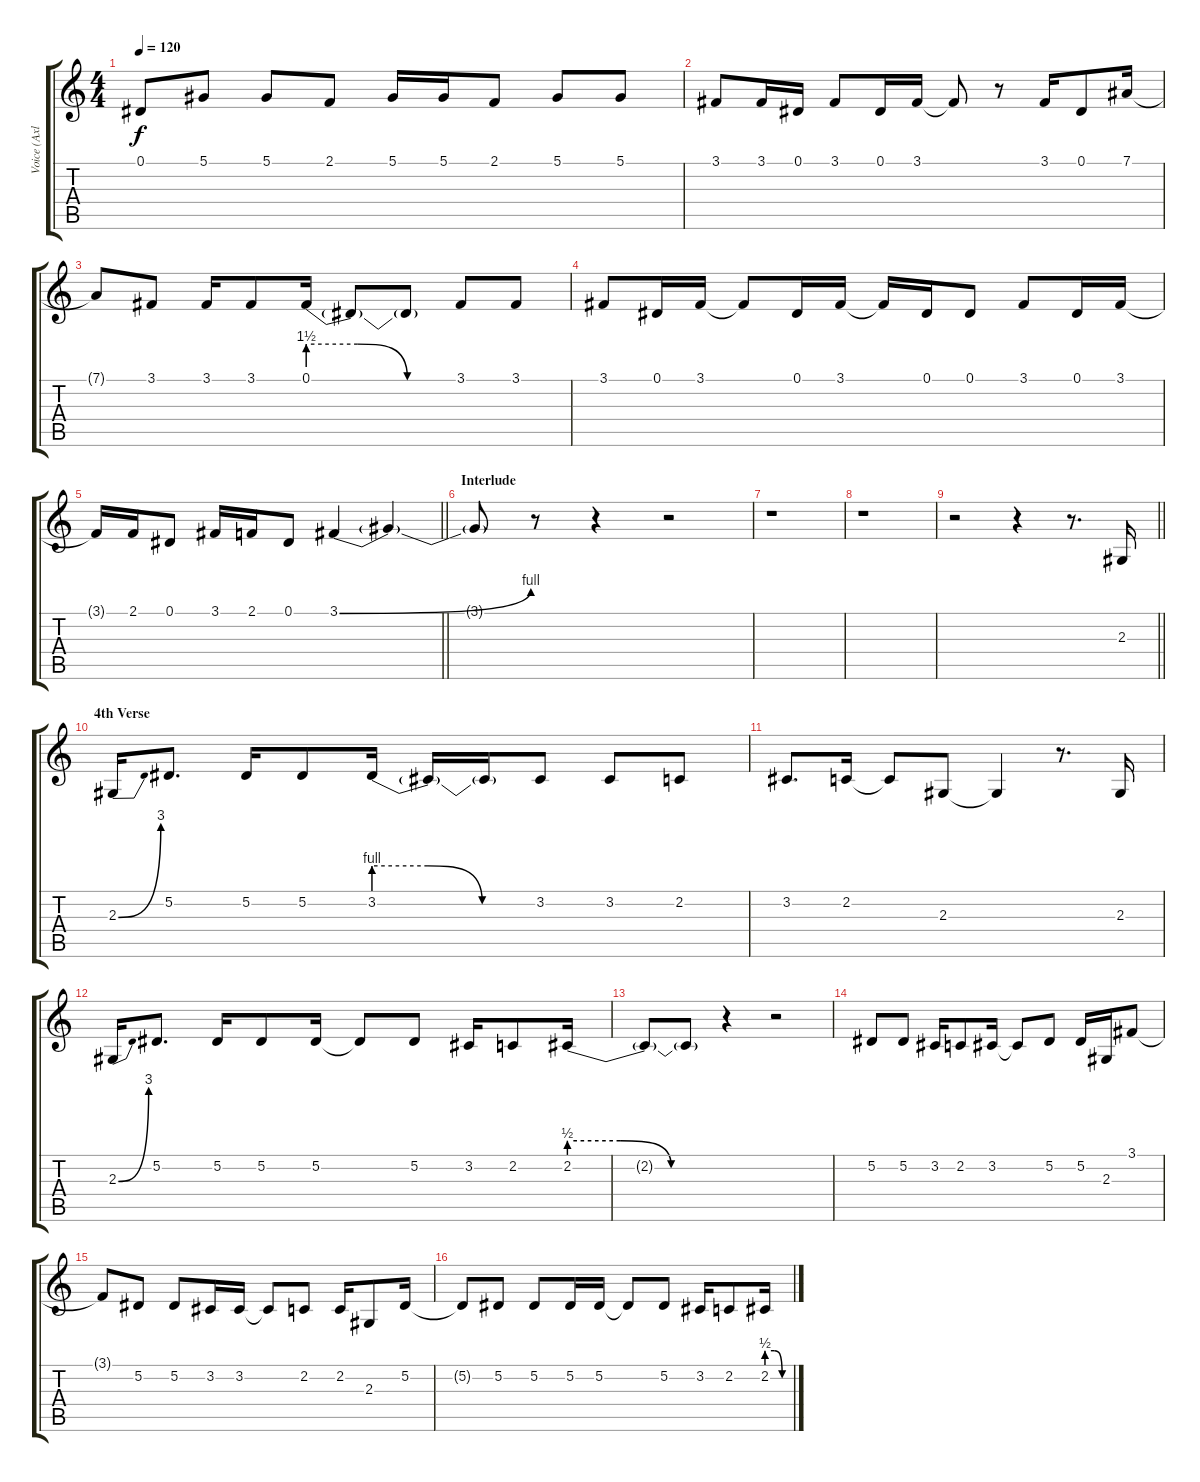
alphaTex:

\track ("Voice (Axl)" "Voice (Axl") {instrument lead2sawtooth}
\staff {score tabs}
\tuning (Eb4 Bb3 Gb3 Db3 Ab2 Eb2) {hide}
\ts (4 4)
\tempo 120
\clef g2
\ks c
0.1{t}.8{dy f} 5.1.8 5.1.8 2.1.8 5.1.16 5.1.16 2.1.8 5.1.8 5.1.8 |
3.1.8 3.1.16 0.1.16 3.1.8 0.1.16 3.1.16 3.1{t}.8 r.8 3.1.16 0.1.8 7.1.16 |
7.1{t}.8 3.1.8 3.1.16 3.1.8 0.1{be (custom 0 6 20 6 40 0 60 0)}.16 0.1{t}.8 0.1{t}.8 3.1.8 3.1.8 |
3.1.8 0.1.16 3.1.16 3.1{t}.8 0.1.16 3.1.16 3.1{t}.16 0.1.16 0.1.8 3.1.8 0.1.16 3.1.16 |
\barLineRight lightlight
3.1{t}.16 2.1.16 0.1.8 3.1.16 2.1.16 0.1.8 3.1{be (bend 0 0 60 4)}.4 3.1{t}.4 |
\section ("" "Interlude")
3.1{t}.8 r.8 r.4 r.2 |
r.1 |
r.1 |
\barLineRight lightlight
r.2 r.4 r.8{d} 2.3.16 |
\section ("" "4th Verse")
2.3{be (bend 0 0 60 12)}.16 5.2.8{d} 5.2.16 5.2.8 3.2{be (custom 0 4 20 4 40 0 60 0)}.16 3.2{t}.16 3.2{t}.16 3.2.8 3.2.8 2.2.8 |
3.2.8{d} 2.2.16 2.2{t}.8 2.3.8 2.3{t}.4 r.8{d} 2.3.16 |
2.3{be (bend 0 0 60 12)}.16 5.2.8{d} 5.2.16 5.2.8 5.2.16 5.2{t}.8 5.2.8 3.2.16 2.2.8 2.2{be (custom 0 2 20 2 40 0 60 0)}.16 |
2.2{t}.8 2.2{t}.8 r.4 r.2 |
5.2.8 5.2.8 3.2.16 2.2.8 3.2.16 3.2{t}.8 5.2.8 5.2.16 2.3.16 3.1.8 |
3.1{t}.8 5.2.8 5.2.8 3.2.16 3.2.16 3.2{t}.8 2.2.8 2.2.16 2.3.8 5.2.16 |
5.2{t}.8 5.2.8 5.2.8 5.2.16 5.2.16 5.2{t}.8 5.2.8 3.2.16 2.2.8 2.2{be (custom 0 2 20 2 40 0 60 0)}.16
